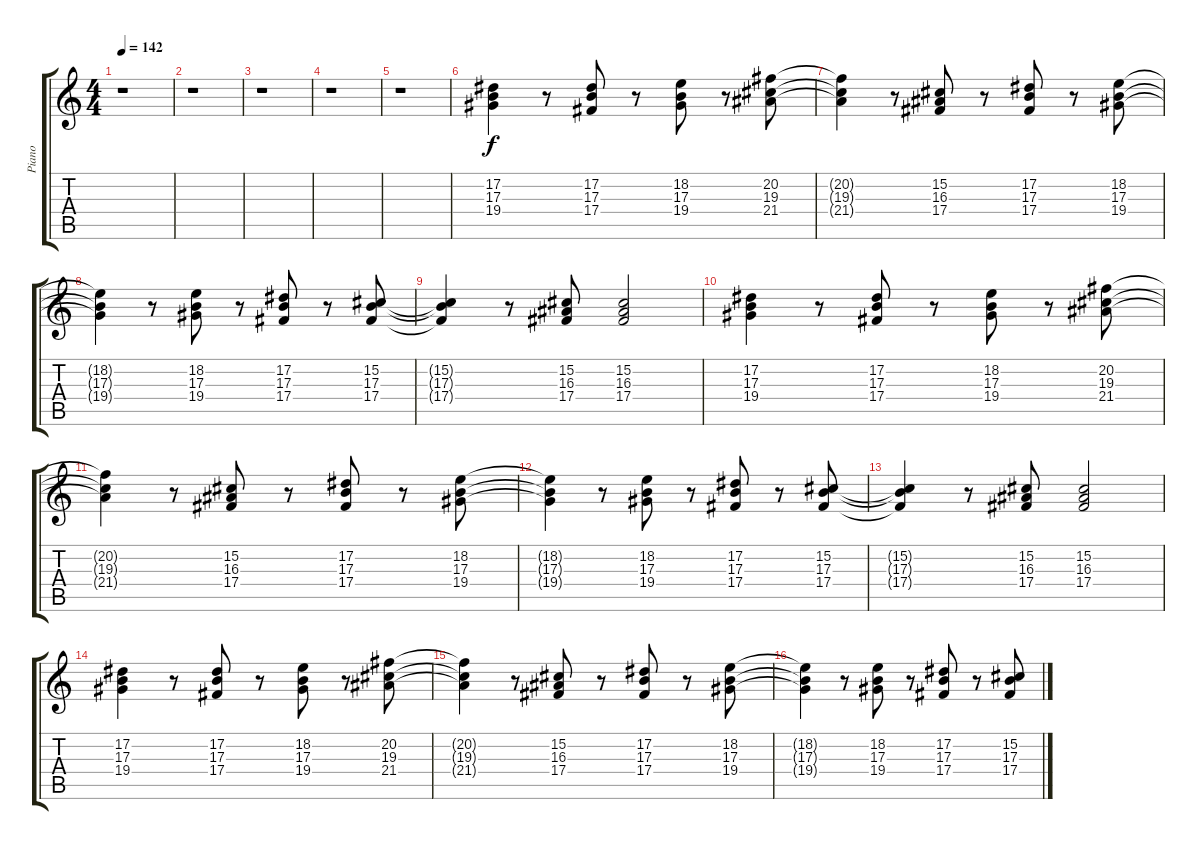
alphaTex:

\track ("Piano" "Piano") {instrument acousticgrandpiano}
\staff {score tabs}
\tuning (Eb4 Bb3 Gb3 Db3 Ab2 Eb2) {hide}
\ts (4 4)
\tempo 142
\clef g2
\ks c
r.1{dy f} |
r.1 |
r.1 |
r.1 |
r.1 |
\section ("" "")
(17.2 17.3 19.4).4 r.8 (17.2 17.3 17.4).8 r.8 (18.2 17.3 19.4).8 r.8 (20.2 19.3 21.4).8 |
(20.2{t} 19.3{t} 21.4{t}).4 r.8 (15.2 16.3 17.4).8 r.8 (17.2 17.3 17.4).8 r.8 (18.2 17.3 19.4).8 |
(18.2{t} 17.3{t} 19.4{t}).4 r.8 (18.2 17.3 19.4).8 r.8 (17.2 17.3 17.4).8 r.8 (15.2 17.3 17.4).8 |
(15.2{t} 17.3{t} 17.4{t}).4 r.8 (15.2 16.3 17.4).8 (15.2 16.3 17.4).2 |
(17.2 17.3 19.4).4 r.8 (17.2 17.3 17.4).8 r.8 (18.2 17.3 19.4).8 r.8 (20.2 19.3 21.4).8 |
(20.2{t} 19.3{t} 21.4{t}).4 r.8 (15.2 16.3 17.4).8 r.8 (17.2 17.3 17.4).8 r.8 (18.2 17.3 19.4).8 |
(18.2{t} 17.3{t} 19.4{t}).4 r.8 (18.2 17.3 19.4).8 r.8 (17.2 17.3 17.4).8 r.8 (15.2 17.3 17.4).8 |
(15.2{t} 17.3{t} 17.4{t}).4 r.8 (15.2 16.3 17.4).8 (15.2 16.3 17.4).2 |
\section ("" "")
(17.2 17.3 19.4).4 r.8 (17.2 17.3 17.4).8 r.8 (18.2 17.3 19.4).8 r.8 (20.2 19.3 21.4).8 |
(20.2{t} 19.3{t} 21.4{t}).4 r.8 (15.2 16.3 17.4).8 r.8 (17.2 17.3 17.4).8 r.8 (18.2 17.3 19.4).8 |
(18.2{t} 17.3{t} 19.4{t}).4 r.8 (18.2 17.3 19.4).8 r.8 (17.2 17.3 17.4).8 r.8 (15.2 17.3 17.4).8
